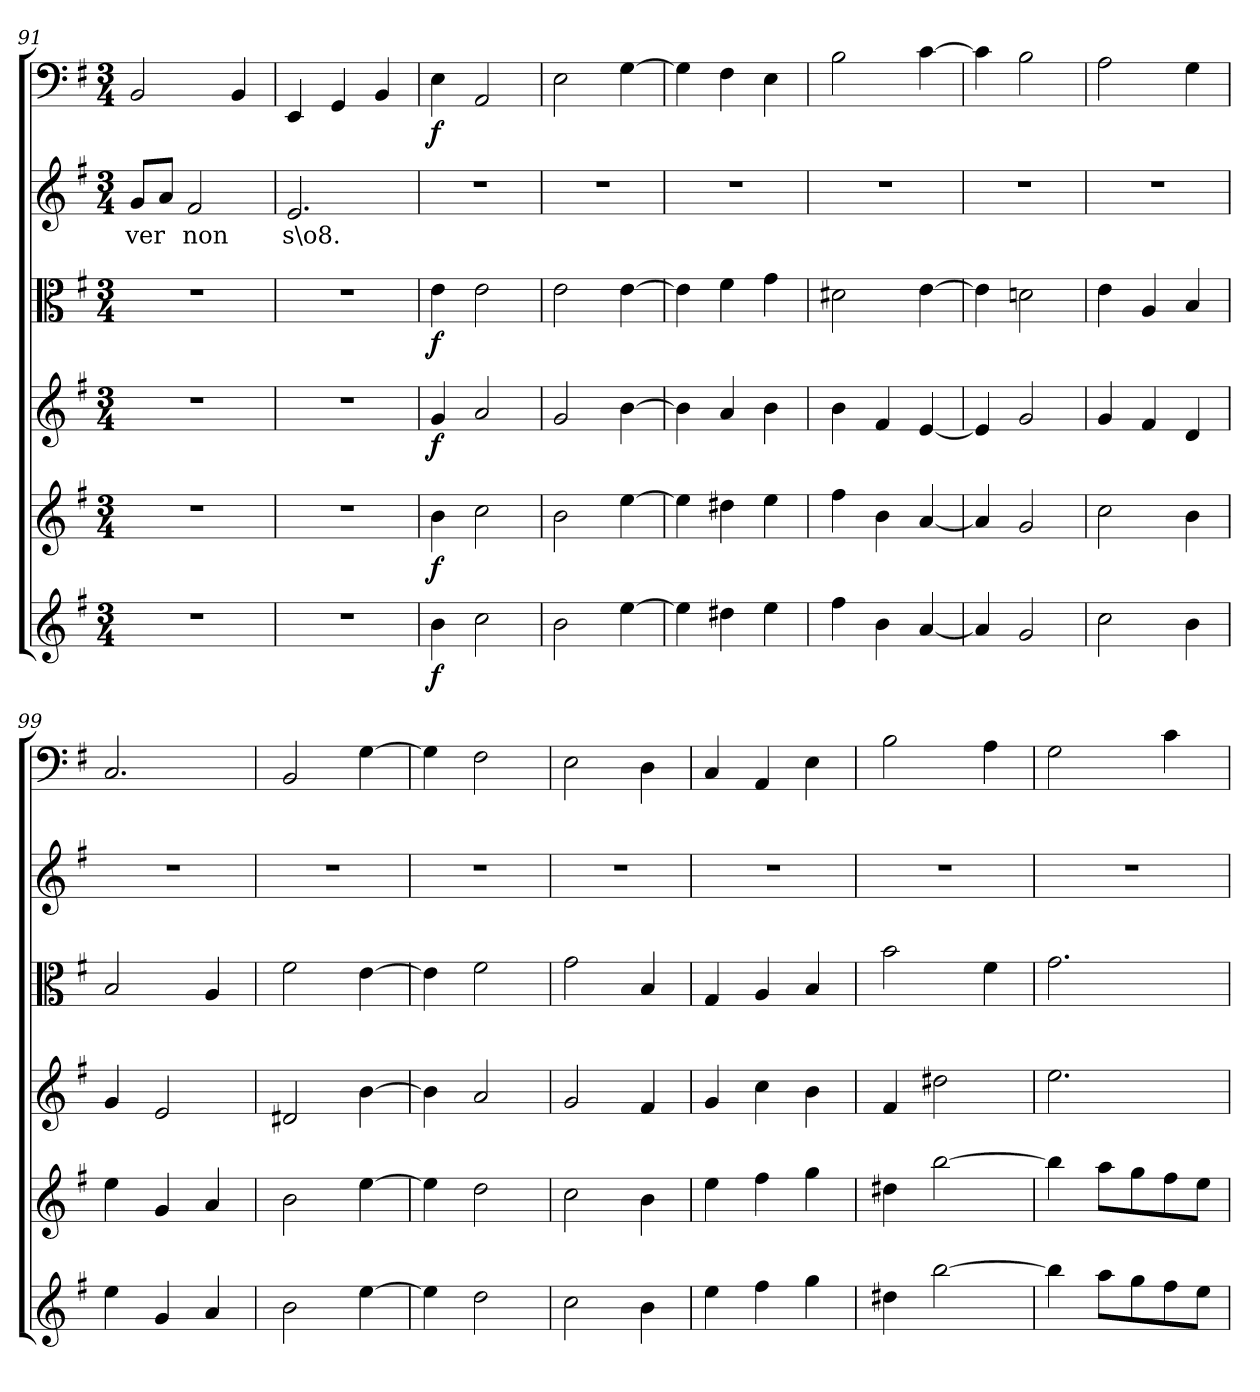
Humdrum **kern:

**kern	**dynam	**kern	**dynam	**kern	**dynam	**kern	**dynam	**kern	**text	**kern	**dynam
*part6	*part6	*part5	*part5	*part4	*part4	*part3	*part3	*part2	*part2	*part1	*part1
*staff6	*staff6	*staff5	*staff5	*staff4	*staff4	*staff3	*staff3	*staff2	*staff2	*staff1	*staff1
*clefG2	*	*clefG2	*	*clefG2	*	*clefC3	*	*clefG2	*	*clefF4	*
*k[f#]	*	*k[f#]	*	*k[f#]	*	*k[f#]	*	*k[f#]	*	*k[f#]	*
*e:	*	*e:	*	*e:	*	*e:	*	*e:	*	*e:	*
*M3/4	*	*M3/4	*	*M3/4	*	*M3/4	*	*M3/4	*	*M3/4	*
=91	=91	=91	=91	=91	=91	=91	=91	=91	=91	=91	=91
2.r	.	2.r	.	2.r	.	2.r	.	8g/L	-ver	2BB/	.
.	.	.	.	.	.	.	.	8a/J	.	.	.
.	.	.	.	.	.	.	.	2f#/	non	.	.
.	.	.	.	.	.	.	.	.	.	4BB/	.
=92	=92	=92	=92	=92	=92	=92	=92	=92	=92	=92	=92
2.r	.	2.r	.	2.r	.	2.r	.	2.e/	s\o8.	4EE/	.
.	.	.	.	.	.	.	.	.	.	4GG/	.
.	.	.	.	.	.	.	.	.	.	4BB/	.
=93	=93	=93	=93	=93	=93	=93	=93	=93	=93	=93	=93
4b\	f	4b\	f	4g/	f	4e\	f	2.r	.	4E\	f
2cc\	.	2cc\	.	2a/	.	2e\	.	.	.	2AA/	.
=94	=94	=94	=94	=94	=94	=94	=94	=94	=94	=94	=94
2b\	.	2b\	.	2g/	.	2e\	.	2.r	.	2E\	.
[4ee\	.	[4ee\	.	[4b\	.	[4e\	.	.	.	[4G\	.
=95	=95	=95	=95	=95	=95	=95	=95	=95	=95	=95	=95
4ee\]	.	4ee\]	.	4b\]	.	4e\]	.	2.r	.	4G\]	.
4dd#X\	.	4dd#X\	.	4a/	.	4f#\	.	.	.	4F#\	.
4ee\	.	4ee\	.	4b\	.	4g\	.	.	.	4E\	.
=96	=96	=96	=96	=96	=96	=96	=96	=96	=96	=96	=96
4ff#\	.	4ff#\	.	4b\	.	2d#X\	.	2.r	.	2B\	.
4b\	.	4b\	.	4f#/	.	.	.	.	.	.	.
[4a/	.	[4a/	.	[4e/	.	[4e\	.	.	.	[4c\	.
=97	=97	=97	=97	=97	=97	=97	=97	=97	=97	=97	=97
4a/]	.	4a/]	.	4e/]	.	4e\]	.	2.r	.	4c\]	.
2g/	.	2g/	.	2g/	.	2dn\	.	.	.	2B\	.
=98	=98	=98	=98	=98	=98	=98	=98	=98	=98	=98	=98
2cc\	.	2cc\	.	4g/	.	4e\	.	2.r	.	2A\	.
.	.	.	.	4f#/	.	4A/	.	.	.	.	.
4b\	.	4b\	.	4d/	.	4B/	.	.	.	4G\	.
=99	=99	=99	=99	=99	=99	=99	=99	=99	=99	=99	=99
4ee\	.	4ee\	.	4g/	.	2B/	.	2.r	.	2.C/	.
4g/	.	4g/	.	2e/	.	.	.	.	.	.	.
4a/	.	4a/	.	.	.	4A/	.	.	.	.	.
=100	=100	=100	=100	=100	=100	=100	=100	=100	=100	=100	=100
2b\	.	2b\	.	2d#X/	.	2f#\	.	2.r	.	2BB/	.
[4ee\	.	[4ee\	.	[4b\	.	[4e\	.	.	.	[4G\	.
=101	=101	=101	=101	=101	=101	=101	=101	=101	=101	=101	=101
4ee\]	.	4ee\]	.	4b\]	.	4e\]	.	2.r	.	4G\]	.
2dd\	.	2dd\	.	2a/	.	2f#\	.	.	.	2F#\	.
=102	=102	=102	=102	=102	=102	=102	=102	=102	=102	=102	=102
2cc\	.	2cc\	.	2g/	.	2g\	.	2.r	.	2E\	.
4b\	.	4b\	.	4f#/	.	4B/	.	.	.	4D\	.
=103	=103	=103	=103	=103	=103	=103	=103	=103	=103	=103	=103
4ee\	.	4ee\	.	4g/	.	4G/	.	2.r	.	4C/	.
4ff#\	.	4ff#\	.	4cc\	.	4A/	.	.	.	4AA/	.
4gg\	.	4gg\	.	4b\	.	4B/	.	.	.	4E\	.
=104	=104	=104	=104	=104	=104	=104	=104	=104	=104	=104	=104
4dd#X\	.	4dd#X\	.	4f#/	.	2b\	.	2.r	.	2B\	.
[2bb\	.	[2bb\	.	2dd#X\	.	.	.	.	.	.	.
.	.	.	.	.	.	4f#\	.	.	.	4A\	.
=105	=105	=105	=105	=105	=105	=105	=105	=105	=105	=105	=105
4bb\]	.	4bb\]	.	2.ee\	.	2.g\	.	2.r	.	2G\	.
8aa\L	.	8aa\L	.	.	.	.	.	.	.	.	.
8gg\	.	8gg\	.	.	.	.	.	.	.	.	.
8ff#\	.	8ff#\	.	.	.	.	.	.	.	4c\	.
8ee\J	.	8ee\J	.	.	.	.	.	.	.	.	.
=	=	=	=	=	=	=	=	=	=	=	=
*-	*-	*-	*-	*-	*-	*-	*-	*-	*-	*-	*-
